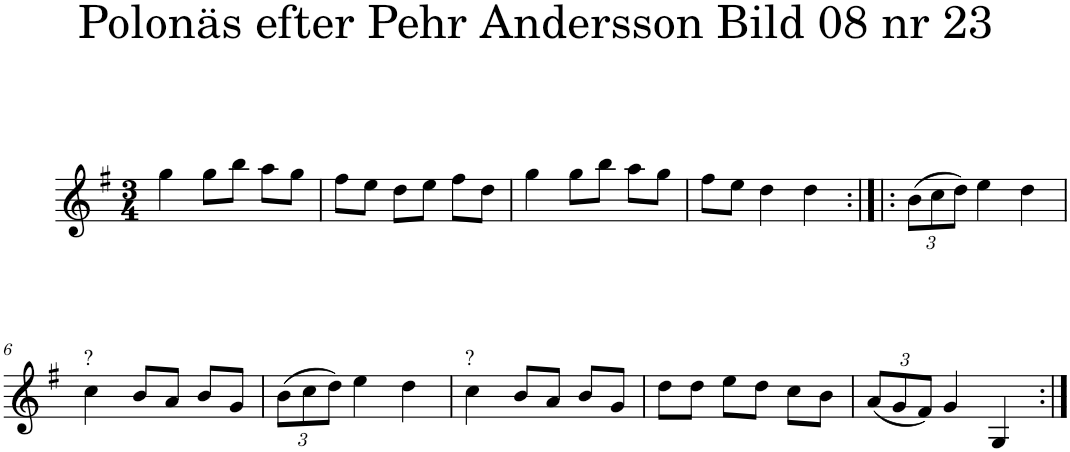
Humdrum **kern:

**kern
*part1
*staff1
*I"Piano
*I'Pno
*clefG2
*k[f#]
*G:
*M3/4
=1
4gg\
8gg\L
8bb\J
8aa\L
8gg\J
=2
8ff#\L
8ee\J
8dd\L
8ee\J
8ff#\L
8dd\J
=3
4gg\
8gg\L
8bb\J
8aa\L
8gg\J
=4
8ff#\L
8ee\J
4dd\
4dd\
=5:|!|:
*Xbrackettup
(12b\L
12cc\
12dd\J)
4ee\
4dd\
!!LO:LB:g=z
=6
!LO:TX:a:t=?
4cc\
8b/L
8a/J
8b/L
8g/J
=7
(12b\L
12cc\
12dd\J)
4ee\
4dd\
=8
!LO:TX:a:t=?
4cc\
8b/L
8a/J
8b/L
8g/J
=9
8dd\L
8dd\J
8ee\L
8dd\J
8cc\L
8b\J
=10
(12a/L
12g/
12f#/J)
4g/
4G/
=:|!
*-
